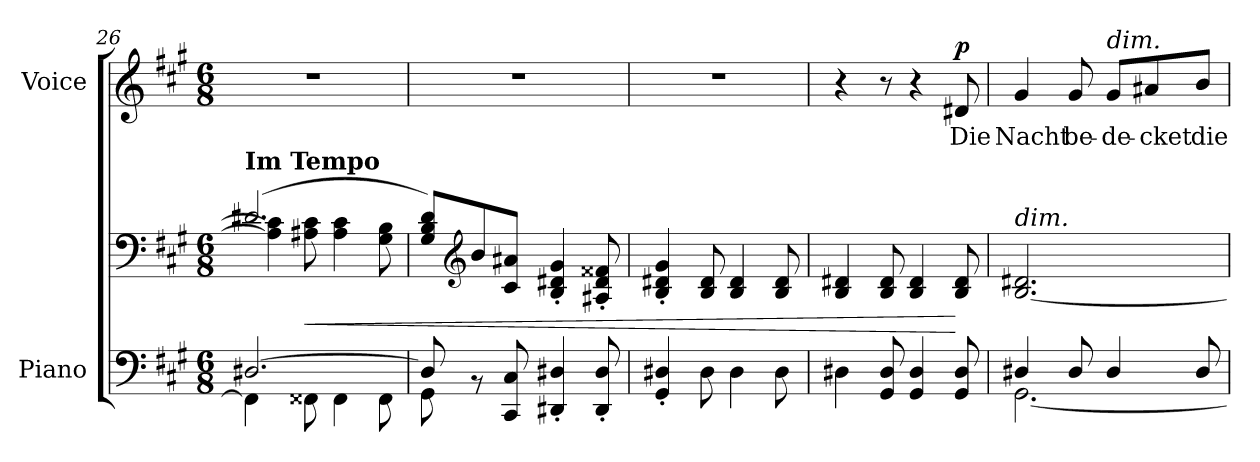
**kern	**kern	**dynam	**kern	**text	**dynam
*part2	*part2	*part2	*part1	*part1	*part1
*staff3	*staff2	*staff2/3	*staff1	*staff1	*staff1
*I"Piano	*	*	*I"Voice	*	*
*I'Pno	*	*	*	*	*
!!LO:LB:g=z
*clefF4	*clefF4	*	*clefG2	*	*
*k[f#c#g#]	*k[f#c#g#]	*	*k[f#c#g#]	*	*
*M6/8	*M6/8	*	*M6/8	*	*
=26	=26	=26	=26	=26	=26
*^	*^	*	*	*	*
!	!	!LO:TX:a:B:t=Im Tempo	!	!	!	!	!
[2.D#X/	4FF#\]	(>2.d#X/	4A#\] 4c#\]	.	2.r	.	.
!	!	!	!	!LO:HP:b	!	!	!
.	8FF##X\	.	8A#X\ 8c#\	<	.	.	.
.	4FF##\	.	4A#\ 4c#\	.	.	.	.
.	8FF##\	.	8G#\ 8B\	.	.	.	.
*	*	*v	*v	*	*	*	*
=27	=27	=27	=27	=27	=27	=27
8D#/]	8GG#\	8G#/ 8B/ 8d/L)	.	2.r	.	.
*	*	*clefG2	*	*	*	*
8rBB	2ryy	8b/	.	.	.	.
8CC#/ 8C#/	.	8c#/ 8a#X/J	.	.	.	.
4DD#X/' 4D#X/'	.	4B/' 4d#X/' 4g#/'	.	.	.	.
8DD#/' 8D#/'	8ryy	8A#X/' 8d#/' 8f##X/'	.	.	.	.
*v	*v	*	*	*	*	*
=28	=28	=28	=28	=28	=28
4GG#/' 4D#X/'	4B/' 4d#X/' 4g#/'	.	2.r	.	.
8D#\	8B/ 8d#/	.	.	.	.
4D#\	4B/ 4d#/	.	.	.	.
8D#\	8B/ 8d#/	.	.	.	.
=29	=29	=29	=29	=29	=29
4D#X\	4B/ 4d#X/	.	4r	.	.
8GG#/ 8D#/	8B/ 8d#/	.	8r	.	.
4GG#/ 4D#/	4B/ 4d#/	.	4r	.	.
!	!	!	!	!LO:LY:b	!LO:DY:a
8GG#/ 8D#/	8B/ 8d#/	[	8d#X/	Die	p
=30	=30	=30	=30	=30	=30
*	*	*	*MM86	*	*
*^	*	*	*	*	*
!	!	!LO:TX:a:i:t=dim.	!	!	!	!
!	!	!	!	!	!LO:LY:b	!
4D#X/	[2.GG#\	[2.B/ 2.d#X/	.	4g#/	Nacht	.
!	!	!	!	!	!LO:LY:b	!
8D#/	.	.	.	8g#/	be-	.
*	*	*	*	*MM82	*	*
!	!	!	!	!LO:TX:a:i:t=dim.	!	!
!	!	!	!	!	!LO:LY:b	!
4D#/	.	.	.	8g#/L	-de-	.
!	!	!	!	!	!LO:LY:b	!
.	.	.	.	8a#X/	-cket	.
!	!	!	!	!	!LO:LY:b	!
8D#/	.	.	.	8b/J	die	.
*v	*v	*	*	*	*	*
=	=	=	=	=	=
*-	*-	*-	*-	*-	*-
